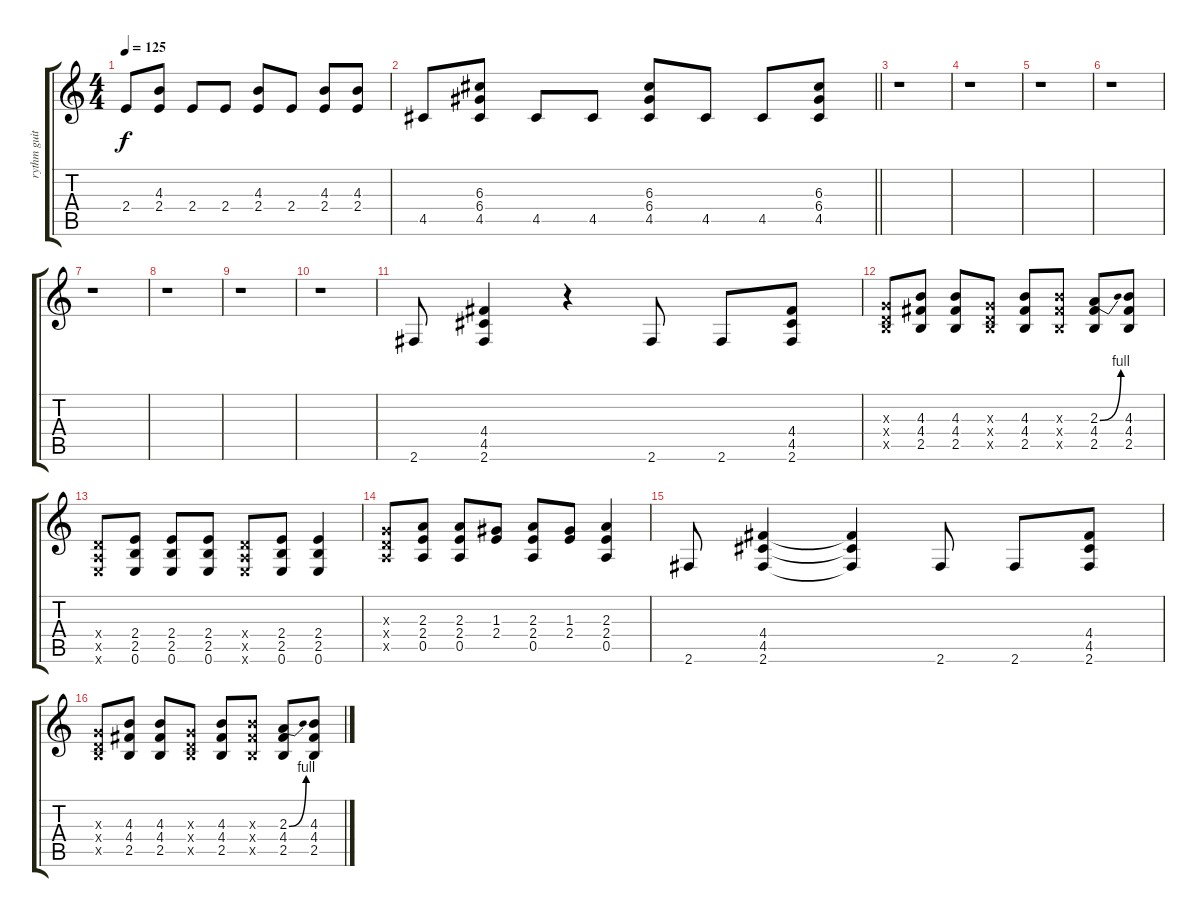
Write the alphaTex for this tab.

\track ("rythm guitar" "rythm guit") {instrument distortionguitar}
\staff {score tabs}
\tuning (E4 B3 G3 D3 A2 E2) {hide}
\ts (4 4)
\tempo 125
\clef g2
\ks c
2.4.8{dy f} (4.3 2.4).8 2.4.8 2.4.8 (4.3 2.4).8 2.4.8 (4.3 2.4).8 (4.3 2.4).8 |
\barLineRight lightlight
4.5.8 (6.3 6.4 4.5).8 4.5.8 4.5.8 (6.3 6.4 4.5).8 4.5.8 4.5.8 (6.3 6.4 4.5).8 |
r.1 |
r.1 |
r.1 |
r.1 |
r.1 |
r.1 |
r.1 |
r.1 |
2.6.8 (4.4 4.5 2.6).4 r.4 2.6.8 2.6.8 (4.4 4.5 2.6).8 |
(0.3{x} 0.4{x} 2.5{x}).8 (4.3 4.4 2.5).8 (4.3 4.4 2.5).8 (0.3{x} 0.4{x} 2.5{x}).8 (4.3 4.4 2.5).8 (4.3{x} 4.4{x} 2.5{x}).8 (2.3{be (bend 0 0 60 4)} 4.4 2.5).8 (4.3 4.4 2.5).8 |
(0.4{x} 0.5{x} 0.6{x}).8 (2.4 2.5 0.6).8 (2.4 2.5 0.6).8 (2.4 2.5 0.6).8 (0.4{x} 0.5{x} 0.6{x}).8 (2.4 2.5 0.6).8 (2.4 2.5 0.6).4 |
(0.3{x} 0.4{x} 0.5{x}).8 (2.3 2.4 0.5).8 (2.3 2.4 0.5).8 (1.3 2.4).8 (2.3 2.4 0.5).8 (1.3 2.4).8 (2.3 2.4 0.5).4 |
2.6.8 (4.4 4.5 2.6).4 (4.4{t} 4.5{t} 2.6{t}).4 2.6.8 2.6.8 (4.4 4.5 2.6).8 |
(0.3{x} 0.4{x} 2.5{x}).8 (4.3 4.4 2.5).8 (4.3 4.4 2.5).8 (0.3{x} 0.4{x} 2.5{x}).8 (4.3 4.4 2.5).8 (4.3{x} 4.4{x} 2.5{x}).8 (2.3{be (bend 0 0 60 4)} 4.4 2.5).8 (4.3 4.4 2.5).8
